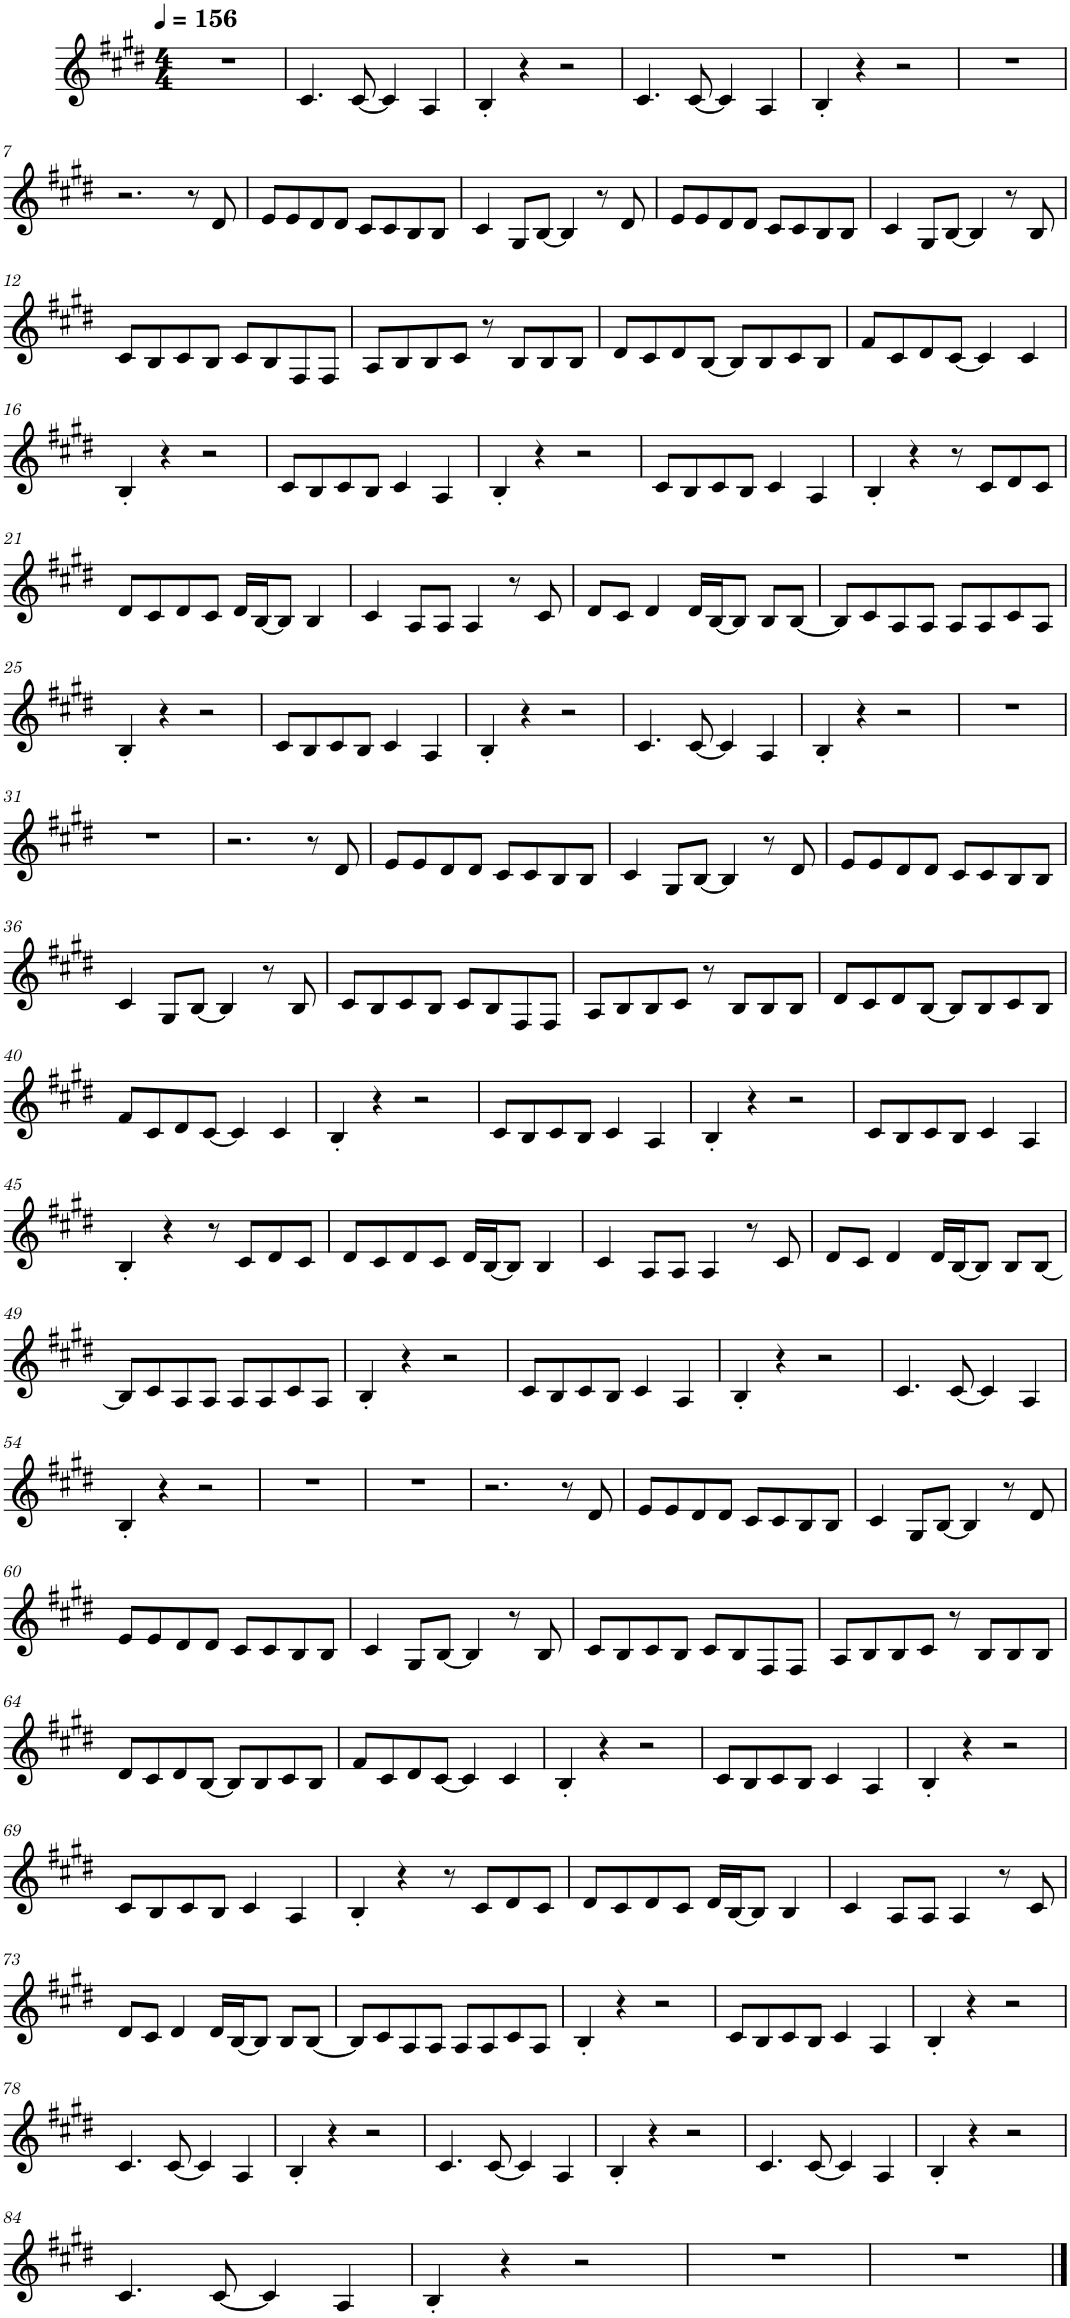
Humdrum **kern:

**kern
*part1
*staff1
*I"Piano
*I'Pno.
*clefG2
*k[f#c#g#d#]
*M4/4
*MM156
=1
1r
=2
4.c#/
[8c#/
4c#/]
4A/
=3
4B'/
4r
2r
=4
4.c#/
[8c#/
4c#/]
4A/
=5
4B'/
4r
2r
=6
1r
!!LO:LB:g=z
=7
2.r
8r
8d#/
=8
8e/L
8e/
8d#/
8d#/J
8c#/L
8c#/
8B/
8B/J
=9
4c#/
8G#/L
[8B/J
4B/]
8r
8d#/
=10
8e/L
8e/
8d#/
8d#/J
8c#/L
8c#/
8B/
8B/J
=11
4c#/
8G#/L
[8B/J
4B/]
8r
8B/
!!LO:LB:g=z
=12
8c#/L
8B/
8c#/
8B/J
8c#/L
8B/
8F#/
8F#/J
=13
8A/L
8B/
8B/
8c#/J
8r
8B/L
8B/
8B/J
=14
8d#/L
8c#/
8d#/
[8B/J
8B/L]
8B/
8c#/
8B/J
=15
8f#/L
8c#/
8d#/
[8c#/J
4c#/]
4c#/
!!LO:LB:g=z
=16
4B'/
4r
2r
=17
8c#/L
8B/
8c#/
8B/J
4c#/
4A/
=18
4B'/
4r
2r
=19
8c#/L
8B/
8c#/
8B/J
4c#/
4A/
=20
4B'/
4r
8r
8c#/L
8d#/
8c#/J
!!LO:LB:g=z
=21
8d#/L
8c#/
8d#/
8c#/J
16d#/LL
[16B/J
8B/J]
4B/
=22
4c#/
8A/L
8A/J
4A/
8r
8c#/
=23
8d#/L
8c#/J
4d#/
16d#/LL
[16B/J
8B/J]
8B/L
[8B/J
=24
8B/L]
8c#/
8A/
8A/J
8A/L
8A/
8c#/
8A/J
!!LO:LB:g=z
=25
4B'/
4r
2r
=26
8c#/L
8B/
8c#/
8B/J
4c#/
4A/
=27
4B'/
4r
2r
=28
4.c#/
[8c#/
4c#/]
4A/
=29
4B'/
4r
2r
=30
1r
!!LO:LB:g=z
=31
1r
=32
2.r
8r
8d#/
=33
8e/L
8e/
8d#/
8d#/J
8c#/L
8c#/
8B/
8B/J
=34
4c#/
8G#/L
[8B/J
4B/]
8r
8d#/
=35
8e/L
8e/
8d#/
8d#/J
8c#/L
8c#/
8B/
8B/J
!!LO:LB:g=z
=36
4c#/
8G#/L
[8B/J
4B/]
8r
8B/
=37
8c#/L
8B/
8c#/
8B/J
8c#/L
8B/
8F#/
8F#/J
=38
8A/L
8B/
8B/
8c#/J
8r
8B/L
8B/
8B/J
=39
8d#/L
8c#/
8d#/
[8B/J
8B/L]
8B/
8c#/
8B/J
!!LO:LB:g=z
=40
8f#/L
8c#/
8d#/
[8c#/J
4c#/]
4c#/
=41
4B'/
4r
2r
=42
8c#/L
8B/
8c#/
8B/J
4c#/
4A/
=43
4B'/
4r
2r
=44
8c#/L
8B/
8c#/
8B/J
4c#/
4A/
!!LO:LB:g=z
=45
4B'/
4r
8r
8c#/L
8d#/
8c#/J
=46
8d#/L
8c#/
8d#/
8c#/J
16d#/LL
[16B/J
8B/J]
4B/
=47
4c#/
8A/L
8A/J
4A/
8r
8c#/
=48
8d#/L
8c#/J
4d#/
16d#/LL
[16B/J
8B/J]
8B/L
[8B/J
!!LO:LB:g=z
=49
8B/L]
8c#/
8A/
8A/J
8A/L
8A/
8c#/
8A/J
=50
4B'/
4r
2r
=51
8c#/L
8B/
8c#/
8B/J
4c#/
4A/
=52
4B'/
4r
2r
=53
4.c#/
[8c#/
4c#/]
4A/
!!LO:LB:g=z
=54
4B'/
4r
2r
=55
1r
=56
1r
=57
2.r
8r
8d#/
=58
8e/L
8e/
8d#/
8d#/J
8c#/L
8c#/
8B/
8B/J
=59
4c#/
8G#/L
[8B/J
4B/]
8r
8d#/
!!LO:LB:g=z
=60
8e/L
8e/
8d#/
8d#/J
8c#/L
8c#/
8B/
8B/J
=61
4c#/
8G#/L
[8B/J
4B/]
8r
8B/
=62
8c#/L
8B/
8c#/
8B/J
8c#/L
8B/
8F#/
8F#/J
=63
8A/L
8B/
8B/
8c#/J
8r
8B/L
8B/
8B/J
!!LO:LB:g=z
=64
8d#/L
8c#/
8d#/
[8B/J
8B/L]
8B/
8c#/
8B/J
=65
8f#/L
8c#/
8d#/
[8c#/J
4c#/]
4c#/
=66
4B'/
4r
2r
=67
8c#/L
8B/
8c#/
8B/J
4c#/
4A/
=68
4B'/
4r
2r
!!LO:LB:g=z
=69
8c#/L
8B/
8c#/
8B/J
4c#/
4A/
=70
4B'/
4r
8r
8c#/L
8d#/
8c#/J
=71
8d#/L
8c#/
8d#/
8c#/J
16d#/LL
[16B/J
8B/J]
4B/
=72
4c#/
8A/L
8A/J
4A/
8r
8c#/
!!LO:LB:g=z
=73
8d#/L
8c#/J
4d#/
16d#/LL
[16B/J
8B/J]
8B/L
[8B/J
=74
8B/L]
8c#/
8A/
8A/J
8A/L
8A/
8c#/
8A/J
=75
4B'/
4r
2r
=76
8c#/L
8B/
8c#/
8B/J
4c#/
4A/
=77
4B'/
4r
2r
!!LO:LB:g=z
=78
4.c#/
[8c#/
4c#/]
4A/
=79
4B'/
4r
2r
=80
4.c#/
[8c#/
4c#/]
4A/
=81
4B'/
4r
2r
=82
4.c#/
[8c#/
4c#/]
4A/
=83
4B'/
4r
2r
!!LO:LB:g=z
=84
4.c#/
[8c#/
4c#/]
4A/
=85
4B'/
4r
2r
=86
1r
=87
1r
==
*-
